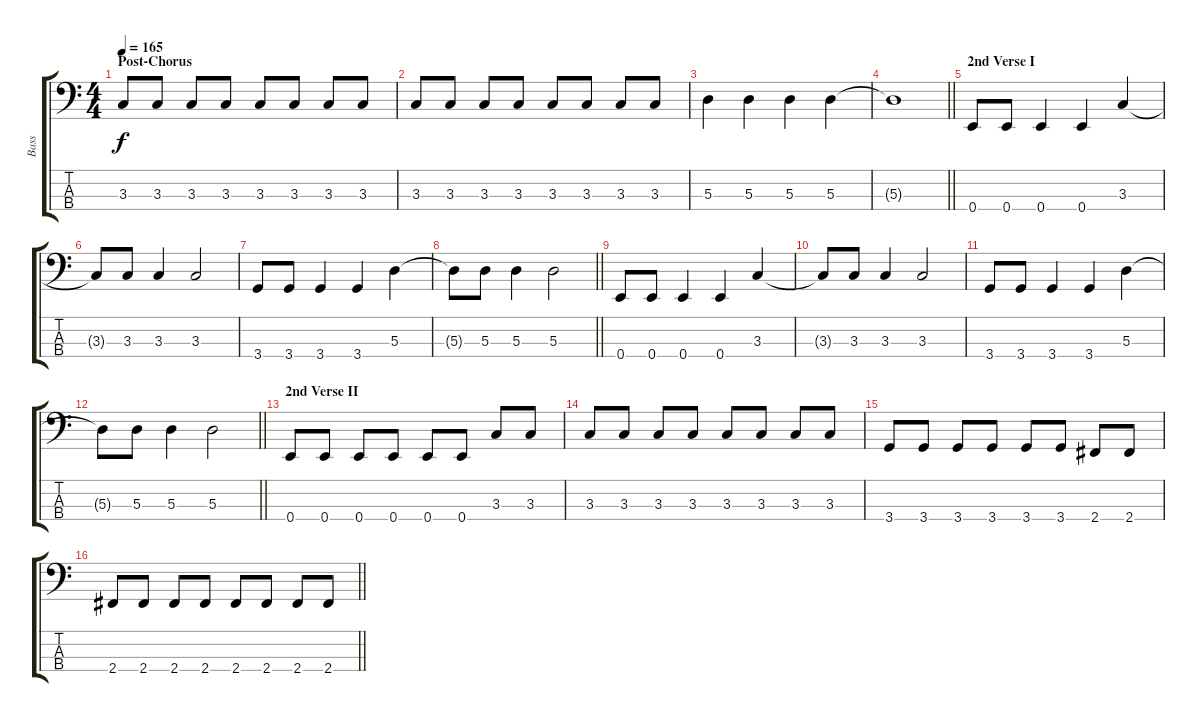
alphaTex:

\track ("Bass" "Bass") {instrument electricbassfinger}
\staff {score tabs}
\tuning (G2 D2 A1 E1) {hide}
\ts (4 4)
\section ("" "Post-Chorus")
\tempo 165
\clef f4
\ks c
3.3.8{dy f} 3.3.8 3.3.8 3.3.8 3.3.8 3.3.8 3.3.8 3.3.8 |
3.3.8 3.3.8 3.3.8 3.3.8 3.3.8 3.3.8 3.3.8 3.3.8 |
5.3.4 5.3.4 5.3.4 5.3.4 |
\barLineRight lightlight
5.3{t}.1 |
\section ("" "2nd Verse I")
0.4.8 0.4.8 0.4.4 0.4.4 3.3.4 |
3.3{t}.8 3.3.8 3.3.4 3.3.2 |
3.4.8 3.4.8 3.4.4 3.4.4 5.3.4 |
\barLineRight lightlight
5.3{t}.8 5.3.8 5.3.4 5.3.2 |
0.4.8 0.4.8 0.4.4 0.4.4 3.3.4 |
3.3{t}.8 3.3.8 3.3.4 3.3.2 |
3.4.8 3.4.8 3.4.4 3.4.4 5.3.4 |
\barLineRight lightlight
5.3{t}.8 5.3.8 5.3.4 5.3.2 |
\section ("" "2nd Verse II")
0.4.8 0.4.8 0.4.8 0.4.8 0.4.8 0.4.8 3.3.8 3.3.8 |
3.3.8 3.3.8 3.3.8 3.3.8 3.3.8 3.3.8 3.3.8 3.3.8 |
3.4.8 3.4.8 3.4.8 3.4.8 3.4.8 3.4.8 2.4.8 2.4.8 |
\barLineRight lightlight
2.4.8 2.4.8 2.4.8 2.4.8 2.4.8 2.4.8 2.4.8 2.4.8
